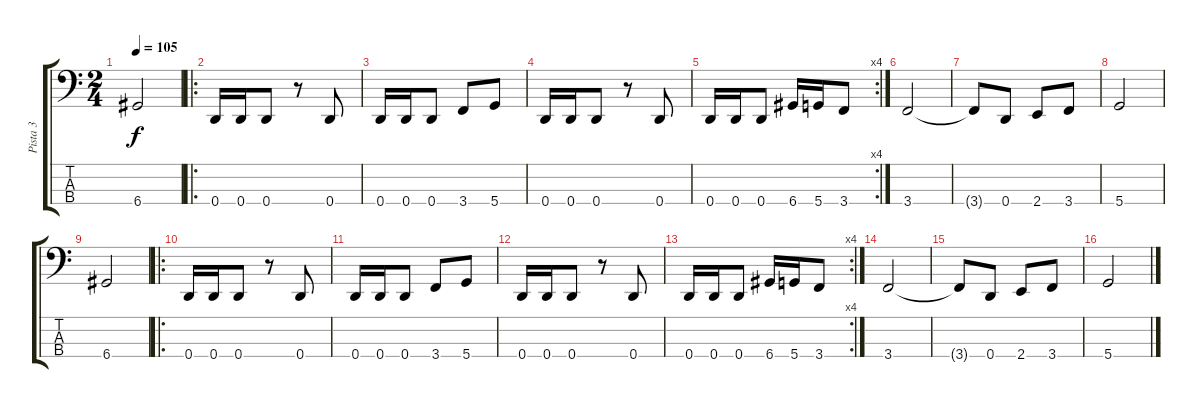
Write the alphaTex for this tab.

\track ("Pista 3" "Pista 3") {instrument electricbasspick}
\staff {score tabs}
\tuning (G2 D2 A1 D1) {hide}
\ts (2 4)
\tempo 105
\clef f4
\ks c
6.4.2{dy f} |
\ro
0.4.16 0.4.16 0.4.8 r.8 0.4.8 |
0.4.16 0.4.16 0.4.8 3.4.8 5.4.8 |
0.4.16 0.4.16 0.4.8 r.8 0.4.8 |
\rc 4
0.4.16 0.4.16 0.4.8 6.4.16 5.4.16 3.4.8 |
3.4.2 |
3.4{t}.8 0.4.8 2.4.8 3.4.8 |
5.4.2 |
6.4.2 |
\ro
0.4.16 0.4.16 0.4.8 r.8 0.4.8 |
0.4.16 0.4.16 0.4.8 3.4.8 5.4.8 |
0.4.16 0.4.16 0.4.8 r.8 0.4.8 |
\rc 4
0.4.16 0.4.16 0.4.8 6.4.16 5.4.16 3.4.8 |
3.4.2 |
3.4{t}.8 0.4.8 2.4.8 3.4.8 |
5.4.2
